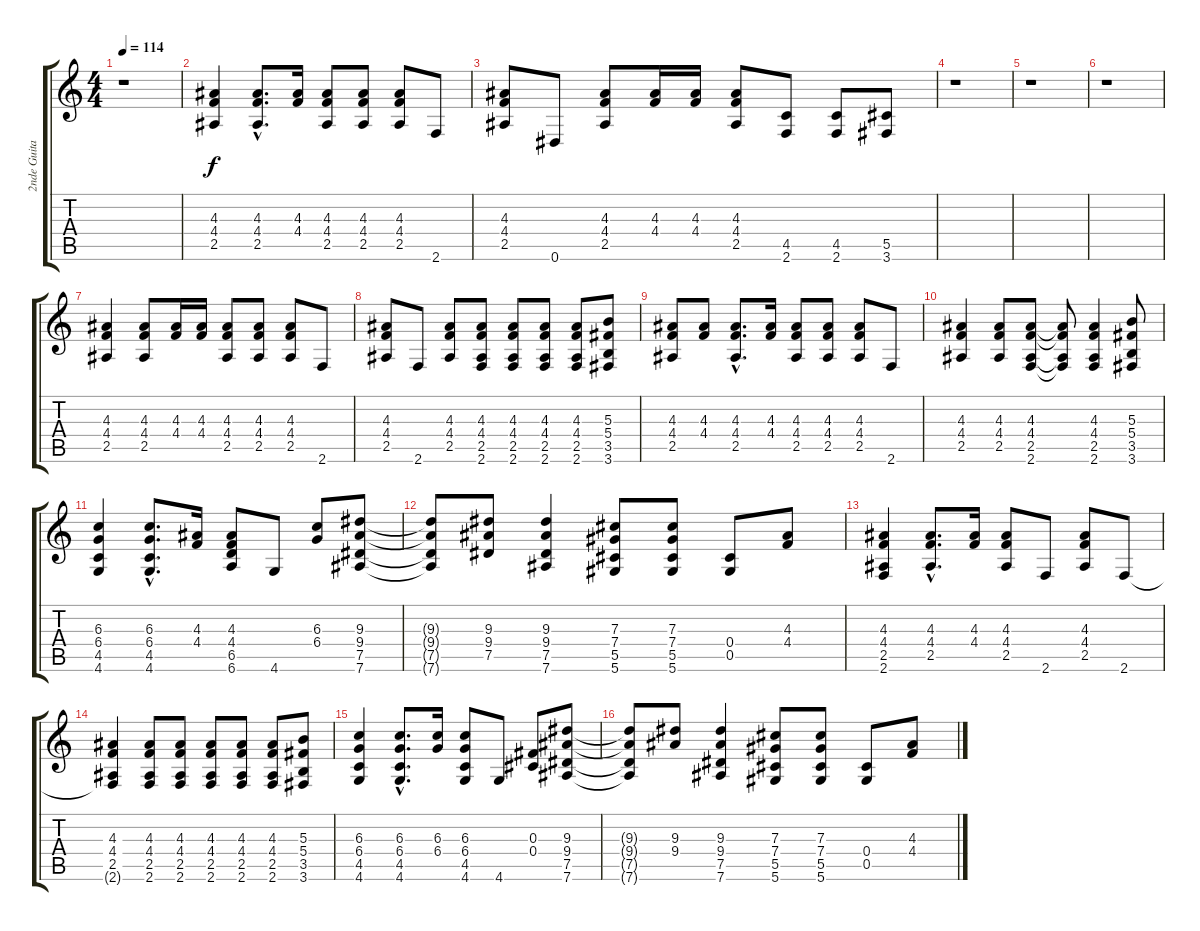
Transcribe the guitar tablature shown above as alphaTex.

\track ("2nde Guitar (Distortion)" "2nde Guita") {instrument distortionguitar}
\staff {score tabs}
\tuning (Eb4 Bb3 Gb3 Db3 Ab2 Eb2) {hide}
\ts (4 4)
\tempo 114
\clef g2
\ks c
r.1{dy f} |
(4.3 4.4 2.5).4 (4.3{hac} 4.4{hac} 2.5{hac}).8{d} (4.3 4.4).16 (4.3 4.4 2.5).8 (4.3 4.4 2.5).8 (4.3 4.4 2.5).8 2.6.8 |
(4.3 4.4 2.5).8 0.6.8 (4.3 4.4 2.5).8 (4.3 4.4).16 (4.3 4.4).16 (4.3 4.4 2.5).8 (4.5 2.6).8 (4.5 2.6).8 (5.5 3.6).8 |
r.1 |
r.1 |
r.1 |
(4.3 4.4 2.5).4 (4.3 4.4 2.5).8 (4.3 4.4).16 (4.3 4.4).16 (4.3 4.4 2.5).8 (4.3 4.4 2.5).8 (4.3 4.4 2.5).8 2.6.8 |
(4.3 4.4 2.5).8 2.6.8 (4.3 4.4 2.5).8 (4.3 4.4 2.5 2.6).8 (4.3 4.4 2.5 2.6).8 (4.3 4.4 2.5 2.6).8 (4.3 4.4 2.5 2.6).8 (5.3 5.4 3.5 3.6).8 |
(4.3 4.4 2.5).8 (4.3 4.4).8 (4.3{hac} 4.4{hac} 2.5{hac}).8{d} (4.3 4.4).16 (4.3 4.4 2.5).8 (4.3 4.4 2.5).8 (4.3 4.4 2.5).8 2.6.8 |
(4.3 4.4 2.5).4 (4.3 4.4 2.5).8 (4.3 4.4 2.5 2.6).8 (4.3{t} 4.4{t} 2.5{t} 2.6{t}).8 (4.3 4.4 2.5 2.6).4 (5.3 5.4 3.5 3.6).8 |
(6.3 6.4 4.5 4.6).4 (6.3{hac} 6.4{hac} 4.5{hac} 4.6{hac}).8{d} (4.3 4.4).16 (4.3 4.4 6.5 6.6).8 4.6.8 (6.3 6.4).8 (9.3 9.4 7.5 7.6).8 |
(9.3{t} 9.4{t} 7.5{t} 7.6{t}).8 (9.3 9.4 7.5).8 (9.3 9.4 7.5 7.6).4 (7.3 7.4 5.5 5.6).8 (7.3 7.4 5.5 5.6).8 (0.4 0.5).8 (4.3 4.4).8 |
(4.3 4.4 2.5 2.6).4 (4.3{hac} 4.4{hac} 2.5{hac}).8{d} (4.3 4.4).16 (4.3 4.4 2.5).8 2.6.8 (4.3 4.4 2.5).8 2.6.8 |
(4.3 4.4 2.5 2.6{t}).4 (4.3 4.4 2.5 2.6).8 (4.3 4.4 2.5 2.6).8 (4.3 4.4 2.5 2.6).8 (4.3 4.4 2.5 2.6).8 (4.3 4.4 2.5 2.6).8 (5.3 5.4 3.5 3.6).8 |
(6.3 6.4 4.5 4.6).4 (6.3{hac} 6.4{hac} 4.5{hac} 4.6{hac}).8{d} (6.3 6.4).16 (6.3 6.4 4.5 4.6).8 4.6.8 (0.3 0.4).8 (9.3 9.4 7.5 7.6).8 |
(9.3{t} 9.4{t} 7.5{t} 7.6{t}).8 (9.3 9.4).8 (9.3 9.4 7.5 7.6).4 (7.3 7.4 5.5 5.6).8 (7.3 7.4 5.5 5.6).8 (0.4 0.5).8 (4.3 4.4).8
